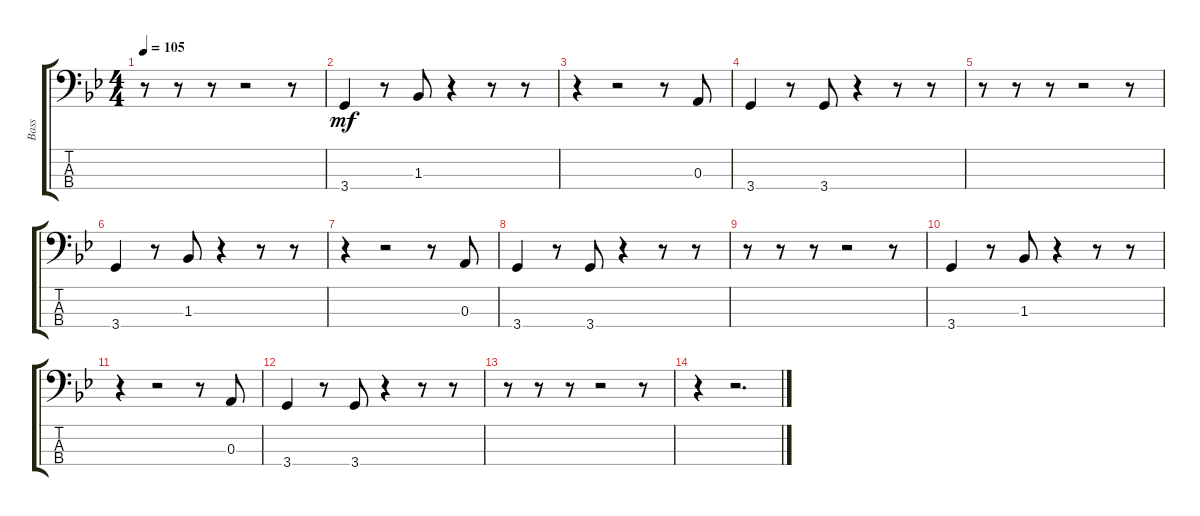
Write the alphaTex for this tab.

\track ("Bass" "Bass") {instrument electricbassfinger}
\staff {score tabs}
\tuning (G2 D2 A1 E1) {hide}
\ts (4 4)
\tempo 105
\clef f4
\ks gminor
r.8{dy mf} r.8 r.8 r.2 r.8 |
3.4.4 r.8 1.3.8 r.4 r.8 r.8 |
r.4 r.2 r.8 0.3.8 |
3.4.4 r.8 3.4.8 r.4 r.8 r.8 |
r.8 r.8 r.8 r.2 r.8 |
3.4.4 r.8 1.3.8 r.4 r.8 r.8 |
r.4 r.2 r.8 0.3.8 |
3.4.4 r.8 3.4.8 r.4 r.8 r.8 |
r.8 r.8 r.8 r.2 r.8 |
3.4.4 r.8 1.3.8 r.4 r.8 r.8 |
r.4 r.2 r.8 0.3.8 |
3.4.4 r.8 3.4.8 r.4 r.8 r.8 |
r.8 r.8 r.8 r.2 r.8 |
r.4 r.2{d}
